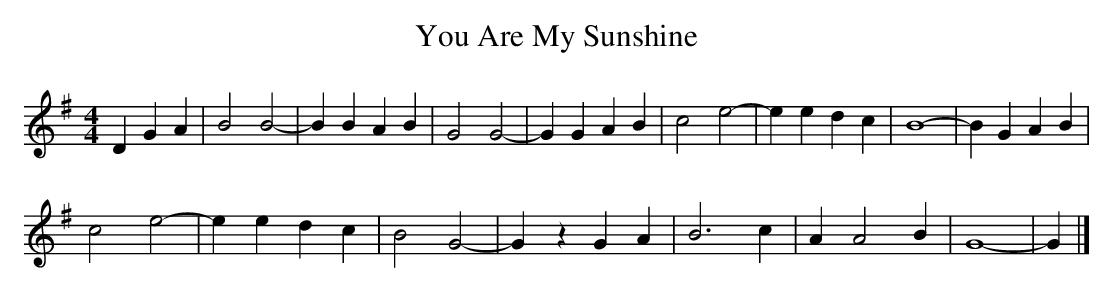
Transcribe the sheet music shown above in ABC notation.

X:1
T: You Are My Sunshine
M: 4/4
L: 1/4
K: G
D G A | B2 B2- | B B A B | G2 G2- | G G A B | c2 e2- | e e d c | B4- | B G A B |
c2 e2- | e e d c | B2 G2- | G z G A | B3 c | A A2 B | G4- | G |]
